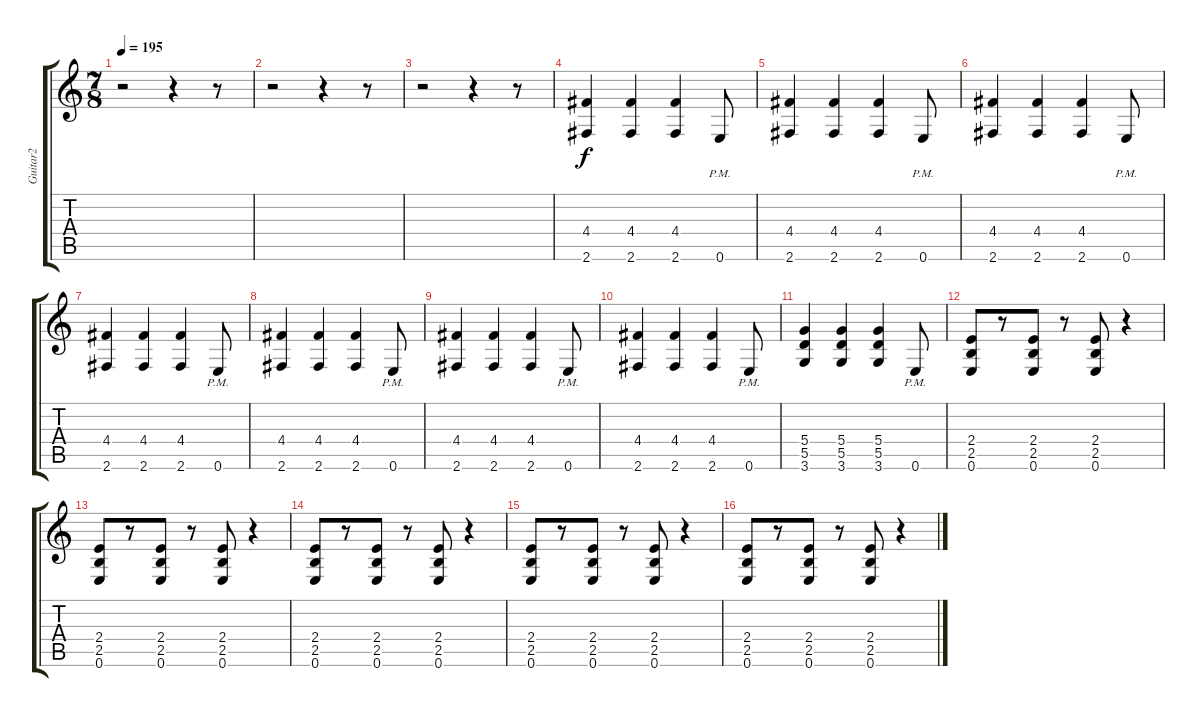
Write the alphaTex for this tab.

\track ("Guitar2" "Guitar2") {instrument distortionguitar}
\staff {score tabs}
\tuning (E4 B3 G3 D3 A2 E2) {hide}
\ts (7 8)
\tempo 195
\clef g2
\ks c
r.2{dy f} r.4 r.8 |
r.2 r.4 r.8 |
r.2 r.4 r.8 |
(4.4 2.6).4 (4.4 2.6).4 (4.4 2.6).4 0.6{pm}.8 |
(4.4 2.6).4 (4.4 2.6).4 (4.4 2.6).4 0.6{pm}.8 |
(4.4 2.6).4 (4.4 2.6).4 (4.4 2.6).4 0.6{pm}.8 |
(4.4 2.6).4 (4.4 2.6).4 (4.4 2.6).4 0.6{pm}.8 |
(4.4 2.6).4 (4.4 2.6).4 (4.4 2.6).4 0.6{pm}.8 |
(4.4 2.6).4 (4.4 2.6).4 (4.4 2.6).4 0.6{pm}.8 |
(4.4 2.6).4 (4.4 2.6).4 (4.4 2.6).4 0.6{pm}.8 |
(5.4 5.5 3.6).4 (5.4 5.5 3.6).4 (5.4 5.5 3.6).4 0.6{pm}.8 |
(2.4 2.5 0.6).8 r.8 (2.4 2.5 0.6).8 r.8 (2.4 2.5 0.6).8 r.4 |
(2.4 2.5 0.6).8 r.8 (2.4 2.5 0.6).8 r.8 (2.4 2.5 0.6).8 r.4 |
(2.4 2.5 0.6).8 r.8 (2.4 2.5 0.6).8 r.8 (2.4 2.5 0.6).8 r.4 |
(2.4 2.5 0.6).8 r.8 (2.4 2.5 0.6).8 r.8 (2.4 2.5 0.6).8 r.4 |
(2.4 2.5 0.6).8 r.8 (2.4 2.5 0.6).8 r.8 (2.4 2.5 0.6).8 r.4
